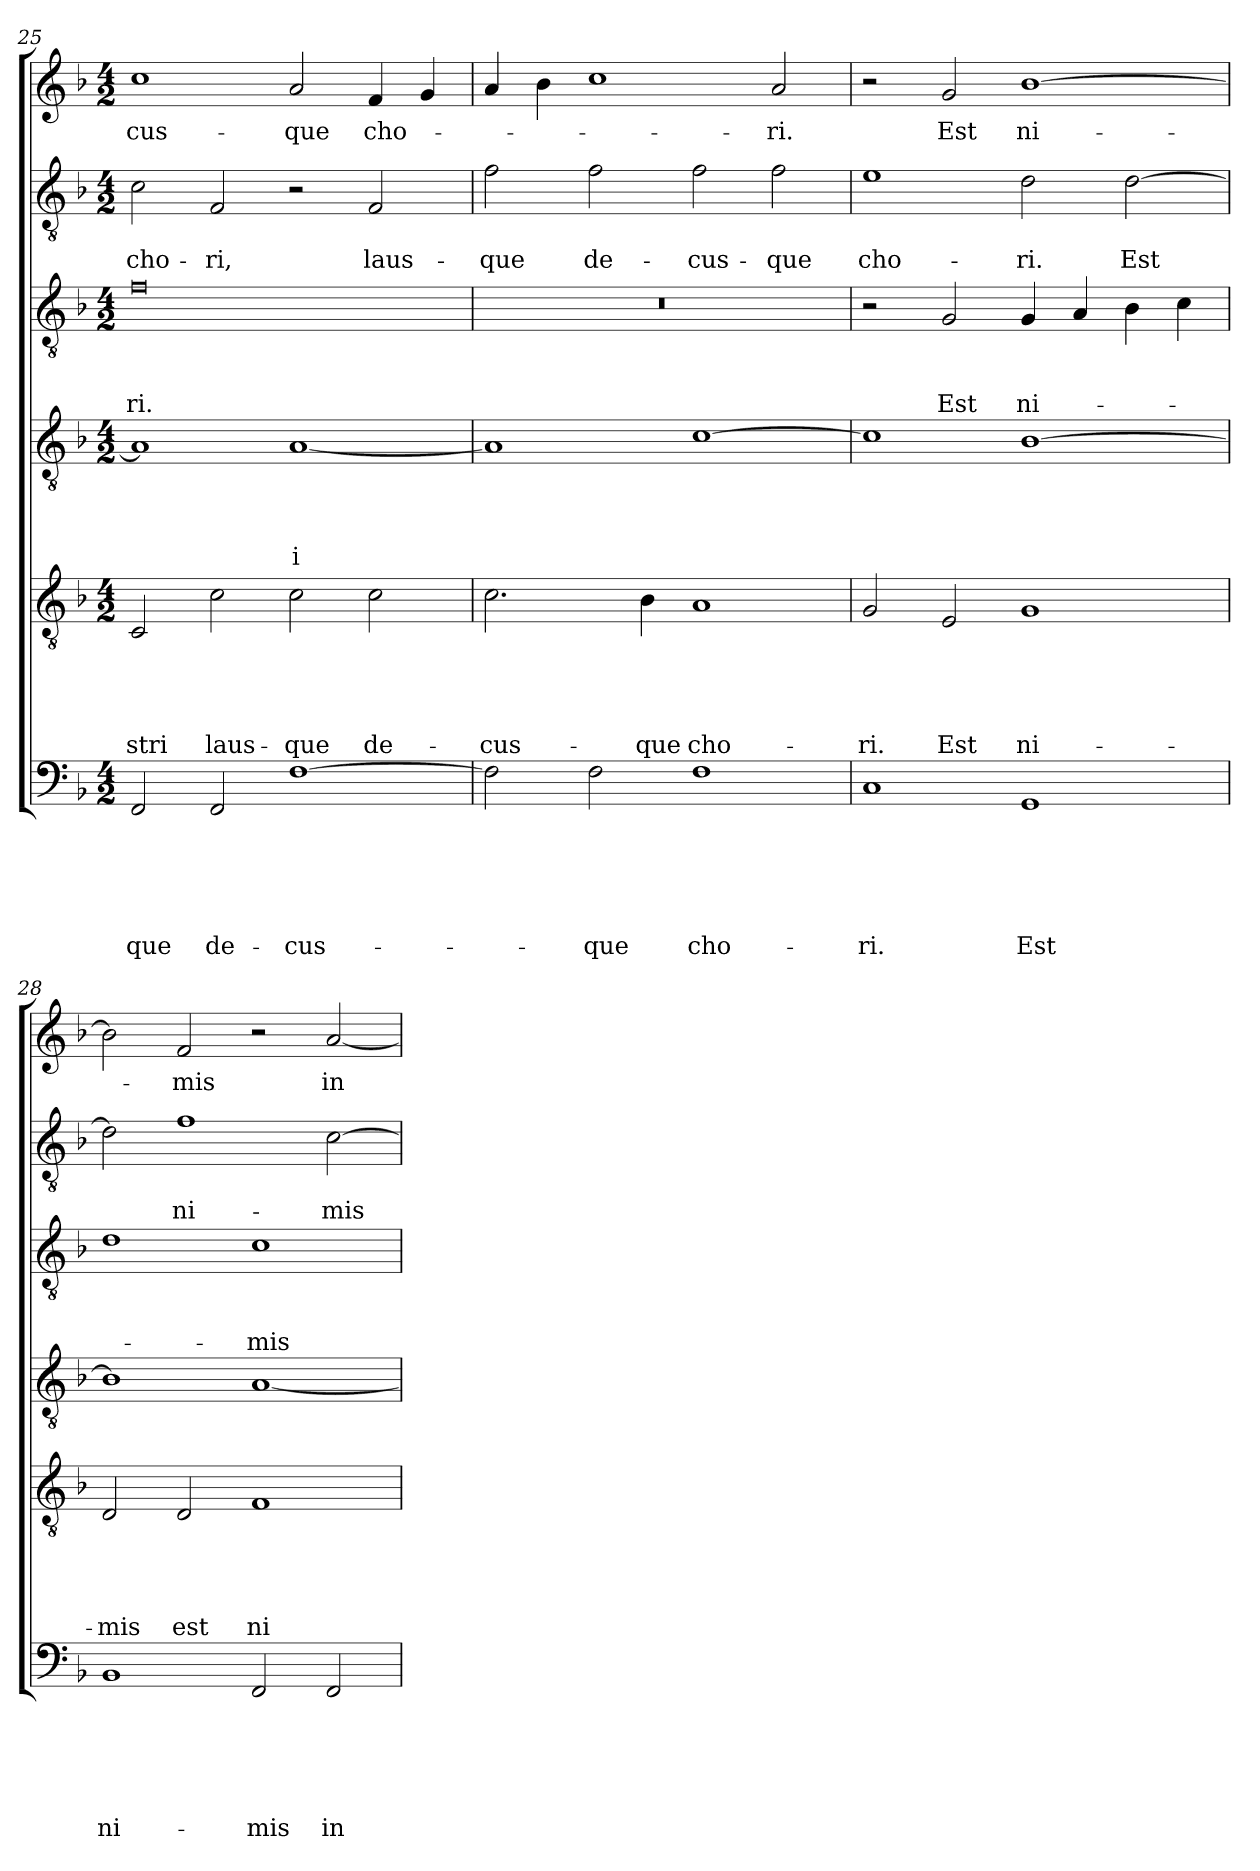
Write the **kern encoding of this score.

**kern	**text	**text	**text	**text	**text	**text	**kern	**text	**text	**text	**text	**text	**kern	**text	**text	**text	**text	**kern	**text	**text	**text	**kern	**text	**text	**kern	**text
*part6	*part6	*part6	*part6	*part6	*part6	*part6	*part5	*part5	*part5	*part5	*part5	*part5	*part4	*part4	*part4	*part4	*part4	*part3	*part3	*part3	*part3	*part2	*part2	*part2	*part1	*part1
*staff6	*staff6	*staff6	*staff6	*staff6	*staff6	*staff6	*staff5	*staff5	*staff5	*staff5	*staff5	*staff5	*staff4	*staff4	*staff4	*staff4	*staff4	*staff3	*staff3	*staff3	*staff3	*staff2	*staff2	*staff2	*staff1	*staff1
!!LO:LB:g=z
*clefF4	*	*	*	*	*	*	*clefGv2	*	*	*	*	*	*clefGv2	*	*	*	*	*clefGv2	*	*	*	*clefGv2	*	*	*clefG2	*
*k[b-]	*	*	*	*	*	*	*k[b-]	*	*	*	*	*	*k[b-]	*	*	*	*	*k[b-]	*	*	*	*k[b-]	*	*	*k[b-]	*
*F:	*	*	*	*	*	*	*F:	*	*	*	*	*	*F:	*	*	*	*	*F:	*	*	*	*F:	*	*	*F:	*
*M4/2	*	*	*	*	*	*	*M4/2	*	*	*	*	*	*M4/2	*	*	*	*	*M4/2	*	*	*	*M4/2	*	*	*M4/2	*
=25	=25	=25	=25	=25	=25	=25	=25	=25	=25	=25	=25	=25	=25	=25	=25	=25	=25	=25	=25	=25	=25	=25	=25	=25	=25	=25
!	!	!	!	!	!	!LO:LY:b	!	!	!	!	!	!LO:LY:b	!	!	!	!	!	!	!	!	!LO:LY:b	!	!	!LO:LY:b	!	!LO:LY:b
2FF/	.	.	.	.	.	-que	2C/	.	.	.	.	-stri	1A]	.	.	.	.	0f	.	.	-ri.	2c\	.	cho-	1cc	-cus-
!	!	!	!	!	!	!LO:LY:b	!	!	!	!	!	!LO:LY:b	!	!	!	!	!	!	!	!	!	!	!	!LO:LY:b	!	!
2FF/	.	.	.	.	.	de-	2c\	.	.	.	.	laus-	.	.	.	.	.	.	.	.	.	2F/	.	-ri,	.	.
!	!	!	!	!	!	!LO:LY:b	!	!	!	!	!	!LO:LY:b	!	!	!	!	!LO:LY:b	!	!	!	!	!	!	!	!	!LO:LY:b
[1F	.	.	.	.	.	-cus-	2c\	.	.	.	.	-que	[1A	.	.	.	-i	.	.	.	.	2r	.	.	2a/	-que
!	!	!	!	!	!	!	!	!	!	!	!	!LO:LY:b	!	!	!	!	!	!	!	!	!	!	!	!LO:LY:b	!	!LO:LY:b
.	.	.	.	.	.	.	2c\	.	.	.	.	de-	.	.	.	.	.	.	.	.	.	2F/	.	laus-	4f/	cho-
.	.	.	.	.	.	.	.	.	.	.	.	.	.	.	.	.	.	.	.	.	.	.	.	.	4g/	.
=26	=26	=26	=26	=26	=26	=26	=26	=26	=26	=26	=26	=26	=26	=26	=26	=26	=26	=26	=26	=26	=26	=26	=26	=26	=26	=26
!	!	!	!	!	!	!	!	!	!	!	!	!LO:LY:b	!	!	!	!	!	!	!	!	!	!	!	!LO:LY:b	!	!
2F\]	.	.	.	.	.	.	2.c\	.	.	.	.	-cus-	1A]	.	.	.	.	0r	.	.	.	2f\	.	-que	4a/	.
.	.	.	.	.	.	.	.	.	.	.	.	.	.	.	.	.	.	.	.	.	.	.	.	.	4b-\	.
!	!	!	!	!	!	!LO:LY:b	!	!	!	!	!	!	!	!	!	!	!	!	!	!	!	!	!	!LO:LY:b	!	!
2F\	.	.	.	.	.	-que	.	.	.	.	.	.	.	.	.	.	.	.	.	.	.	2f\	.	de-	1cc	.
!	!	!	!	!	!	!	!	!	!	!	!	!LO:LY:b	!	!	!	!	!	!	!	!	!	!	!	!	!	!
.	.	.	.	.	.	.	4B-\	.	.	.	.	-que	.	.	.	.	.	.	.	.	.	.	.	.	.	.
!	!	!	!	!	!	!LO:LY:b	!	!	!	!	!	!LO:LY:b	!	!	!	!	!	!	!	!	!	!	!	!LO:LY:b	!	!
1F	.	.	.	.	.	cho-	1A	.	.	.	.	cho-	[1c	.	.	.	.	.	.	.	.	2f\	.	-cus-	.	.
!	!	!	!	!	!	!	!	!	!	!	!	!	!	!	!	!	!	!	!	!	!	!	!	!LO:LY:b	!	!LO:LY:b
.	.	.	.	.	.	.	.	.	.	.	.	.	.	.	.	.	.	.	.	.	.	2f\	.	-que	2a/	-ri.
=27	=27	=27	=27	=27	=27	=27	=27	=27	=27	=27	=27	=27	=27	=27	=27	=27	=27	=27	=27	=27	=27	=27	=27	=27	=27	=27
!	!	!	!	!	!	!LO:LY:b	!	!	!	!	!	!LO:LY:b	!	!	!	!	!	!	!	!	!	!	!	!LO:LY:b	!	!
1C	.	.	.	.	.	-ri.	2G/	.	.	.	.	-ri.	1c]	.	.	.	.	2r	.	.	.	1e	.	cho-	2r	.
!	!	!	!	!	!	!	!	!	!	!	!	!LO:LY:b	!	!	!	!	!	!	!	!	!LO:LY:b	!	!	!	!	!LO:LY:b
.	.	.	.	.	.	.	2E/	.	.	.	.	Est	.	.	.	.	.	2G/	.	.	Est	.	.	.	2g/	Est
!	!	!	!	!	!	!LO:LY:b	!	!	!	!	!	!LO:LY:b	!	!	!	!	!	!	!	!	!LO:LY:b	!	!	!LO:LY:b	!	!LO:LY:b
1GG	.	.	.	.	.	Est	1G	.	.	.	.	ni-	[1B-	.	.	.	.	4G/	.	.	ni-	2d\	.	-ri.	[1b-	ni-
.	.	.	.	.	.	.	.	.	.	.	.	.	.	.	.	.	.	4A/	.	.	.	.	.	.	.	.
!	!	!	!	!	!	!	!	!	!	!	!	!	!	!	!	!	!	!	!	!	!	!	!	!LO:LY:b	!	!
.	.	.	.	.	.	.	.	.	.	.	.	.	.	.	.	.	.	4B-\	.	.	.	[2d\	.	Est	.	.
.	.	.	.	.	.	.	.	.	.	.	.	.	.	.	.	.	.	4c\	.	.	.	.	.	.	.	.
=28	=28	=28	=28	=28	=28	=28	=28	=28	=28	=28	=28	=28	=28	=28	=28	=28	=28	=28	=28	=28	=28	=28	=28	=28	=28	=28
!	!	!	!	!	!	!LO:LY:b	!	!	!	!	!	!LO:LY:b	!	!	!	!	!	!	!	!	!	!	!	!	!	!
1BB-	.	.	.	.	.	ni-	2D/	.	.	.	.	-mis	1B-]	.	.	.	.	1d	.	.	.	2d\]	.	.	2b-\]	.
!	!	!	!	!	!	!	!	!	!	!	!	!LO:LY:b	!	!	!	!	!	!	!	!	!	!	!	!LO:LY:b	!	!LO:LY:b
.	.	.	.	.	.	.	2D/	.	.	.	.	est	.	.	.	.	.	.	.	.	.	1f	.	ni-	2f/	-mis
!	!	!	!	!	!	!LO:LY:b	!	!	!	!	!	!LO:LY:b	!	!	!	!	!	!	!	!	!LO:LY:b	!	!	!	!	!
2FF/	.	.	.	.	.	-mis	1F	.	.	.	.	ni-	[1A	.	.	.	.	1c	.	.	-mis	.	.	.	2r	.
!	!	!	!	!	!	!LO:LY:b	!	!	!	!	!	!	!	!	!	!	!	!	!	!	!	!	!	!LO:LY:b	!	!LO:LY:b
2FF/	.	.	.	.	.	in-	.	.	.	.	.	.	.	.	.	.	.	.	.	.	.	[2c\	.	-mis	[2a/	in-
=	=	=	=	=	=	=	=	=	=	=	=	=	=	=	=	=	=	=	=	=	=	=	=	=	=	=
*-	*-	*-	*-	*-	*-	*-	*-	*-	*-	*-	*-	*-	*-	*-	*-	*-	*-	*-	*-	*-	*-	*-	*-	*-	*-	*-
